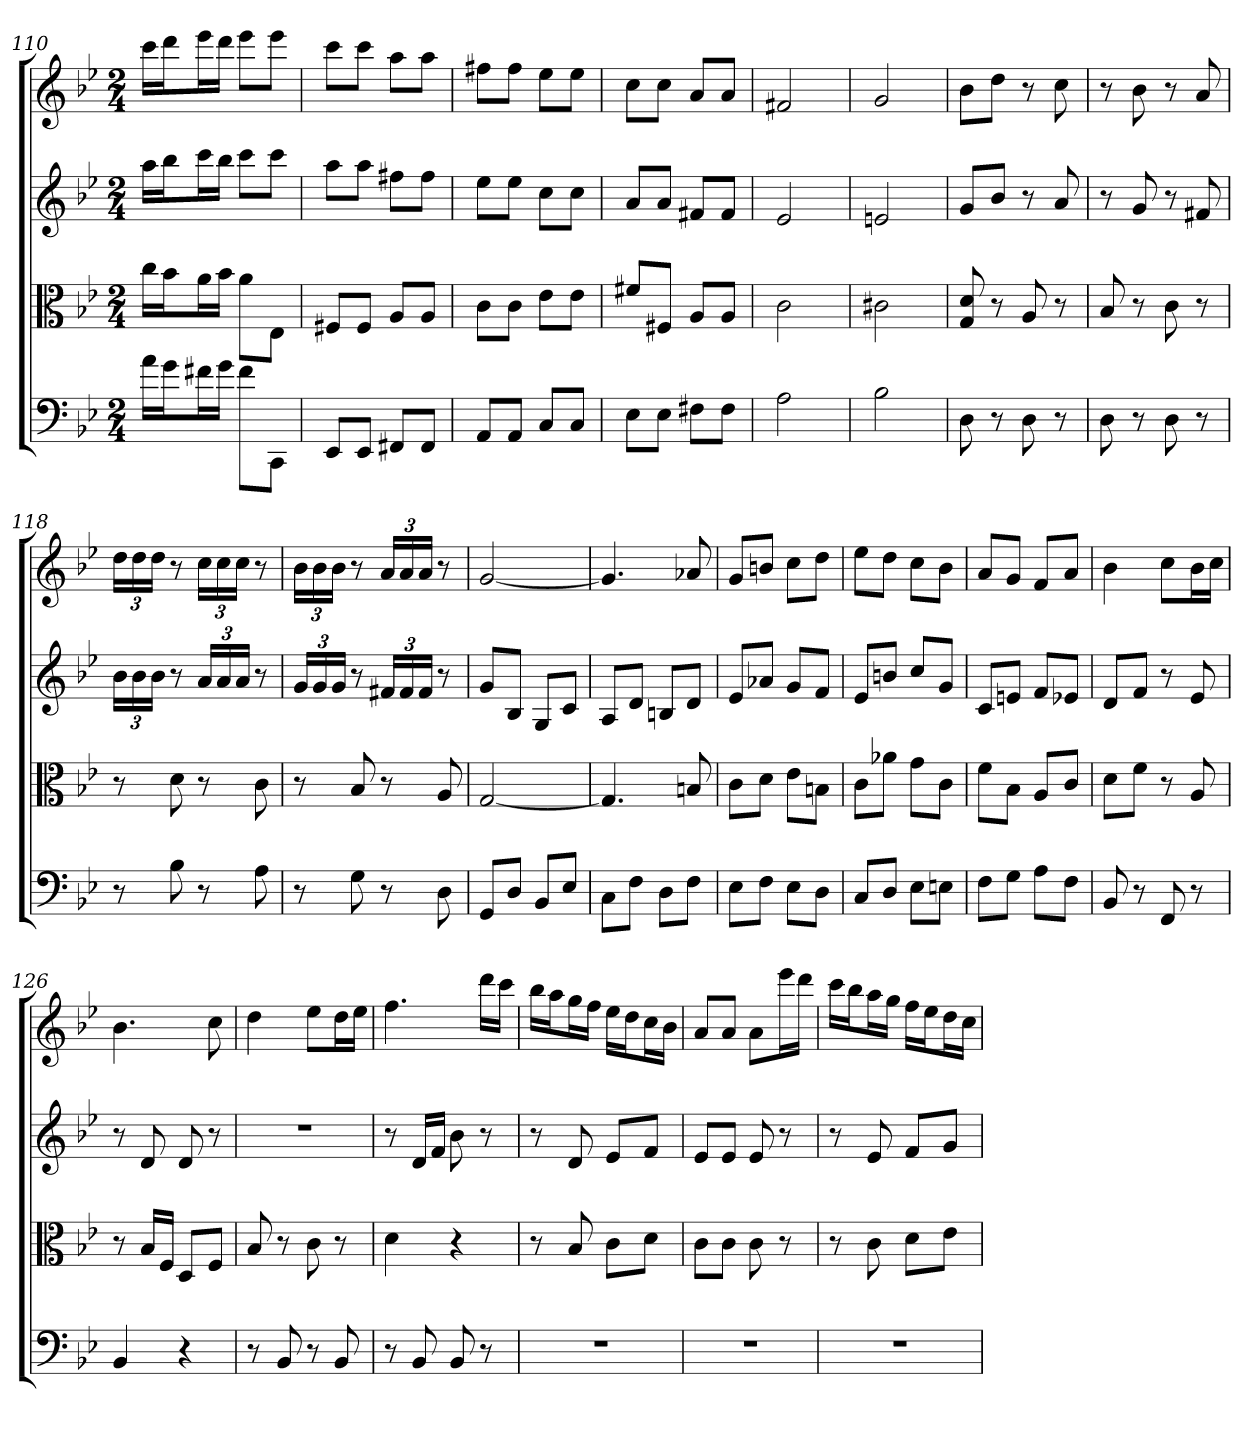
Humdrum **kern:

**kern	**kern	**kern	**kern
*part4	*part3	*part2	*part1
*staff4	*staff3	*staff2	*staff1
*clefF4	*clefC3	*	*
*k[b-e-]	*k[b-e-]	*k[b-e-]	*k[b-e-]
*B-:	*B-:	*B-:	*B-:
*M2/4	*M2/4	*M2/4	*M2/4
=110	=110	=110	=110
16a\LL	16cc\LL	16aaLL	16cccLL
16g\J	16b-\J	16bb-J	16dddJ
16f#X\L	16a\L	16cccL	16eee-L
16g\JJ	16b-\JJ	16bb-JJ	16dddJJ
8f#\L	8a\L	8cccL	8eee-L
8CC\J	8E-\J	8cccJ	8eee-J
=111	=111	=111	=111
8EE-/L	8F#X/L	8aaL	8cccL
8EE-/J	8F#/J	8aaJ	8cccJ
8FF#X/L	8A/L	8ff#XL	8aaL
8FF#/J	8A/J	8ff#J	8aaJ
=112	=112	=112	=112
8AA/L	8c\L	8ee-L	8ff#XL
8AA/J	8c\J	8ee-J	8ff#J
8C/L	8e-\L	8ccL	8ee-L
8C/J	8e-\J	8ccJ	8ee-J
=113	=113	=113	=113
8E-\L	8f#X/L	8aL	8ccL
8E-\J	8F#X/J	8aJ	8ccJ
8F#X\L	8A/L	8f#XL	8aL
8F#\J	8A/J	8f#J	8aJ
=114	=114	=114	=114
2A	2c	2e-	2f#X
=115	=115	=115	=115
2B-	2c#X	2en	2g
=116	=116	=116	=116
8D	8G 8d	8gL	8b-L
8r	8r	8b-J	8ddJ
8D	8A	8r	8r
8r	8r	8a	8cc
=117	=117	=117	=117
8D	8B-	8r	8r
8r	8r	8g	8b-
8D	8c	8r	8r
8r	8r	8f#X	8a
=118	=118	=118	=118
8r	8r	24b-LL	24ddLL
.	.	24b-	24dd
.	.	24b-JJ	24ddJJ
8B-	8d	8r	8r
8r	8r	24aLL	24ccLL
.	.	24a	24cc
.	.	24aJJ	24ccJJ
8A	8c	8r	8r
=119	=119	=119	=119
8r	8r	24gLL	24b-LL
.	.	24g	24b-
.	.	24gJJ	24b-JJ
8G	8B-	8r	8r
8r	8r	24f#XLL	24aLL
.	.	24f#	24a
.	.	24f#JJ	24aJJ
8D	8A	8r	8r
=120	=120	=120	=120
8GG/L	[2G	8gL	[2g
8D/J	.	8B-J	.
8BB-/L	.	8GL	.
8E-/J	.	8cJ	.
=121	=121	=121	=121
8C\L	4.G]	8AL	4.g]
8F\J	.	8dJ	.
8D\L	.	8BnL	.
8F\J	8Bn	8dJ	8a-X
=122	=122	=122	=122
8E-\L	8c\L	8e-L	8gL
8F\J	8d\J	8a-XJ	8bnJ
8E-\L	8e-\L	8gL	8ccL
8D\J	8Bn\J	8fJ	8ddJ
=123	=123	=123	=123
8C/L	8c\L	8e-L	8ee-L
8D/J	8a-X\J	8bnJ	8ddJ
8E-\L	8g\L	8ccL	8ccL
8En\J	8c\J	8gJ	8b-J
=124	=124	=124	=124
8F\L	8f\L	8cL	8aL
8G\J	8B-\J	8enJ	8gJ
8A\L	8A/L	8fL	8fL
8F\J	8c/J	8e-XJ	8aJ
=125	=125	=125	=125
8BB-	8d\L	8dL	4b-
8r	8f\J	8fJ	.
8FF	8r	8r	8ccL
8r	8A	8e-	16b-L
.	.	.	16ccJJ
=126	=126	=126	=126
4BB-	8r	8r	4.b-
.	16B-/LL	8d	.
.	16F/JJ	.	.
4r	8D/L	8d	.
.	8F/J	8r	8cc
=127	=127	=127	=127
8r	8B-	2r	4dd
8BB-	8r	.	.
8r	8c	.	8ee-L
8BB-	8r	.	16ddL
.	.	.	16ee-JJ
=128	=128	=128	=128
8r	4d	8r	4.ff
8BB-	.	16dLL	.
.	.	16fJJ	.
8BB-	4r	8b-	.
8r	.	8r	16dddLL
.	.	.	16cccJJ
=129	=129	=129	=129
2r	8r	8r	16bb-LL
.	.	.	16aaJ
.	8B-	8d	16ggL
.	.	.	16ffJJ
.	8c\L	8e-L	16ee-LL
.	.	.	16ddJ
.	8d\J	8fJ	16ccL
.	.	.	16b-JJ
=130	=130	=130	=130
2r	8c\L	8e-L	8aL
.	8c\J	8e-J	8aJ
.	8c	8e-	8aL
.	8r	8r	16eee-L
.	.	.	16dddJJ
=131	=131	=131	=131
2r	8r	8r	16cccLL
.	.	.	16bb-J
.	8c	8e-	16aaL
.	.	.	16ggJJ
.	8d\L	8fL	16ffLL
.	.	.	16ee-J
.	8e-\J	8gJ	16ddL
.	.	.	16ccJJ
=	=	=	=
*-	*-	*-	*-
